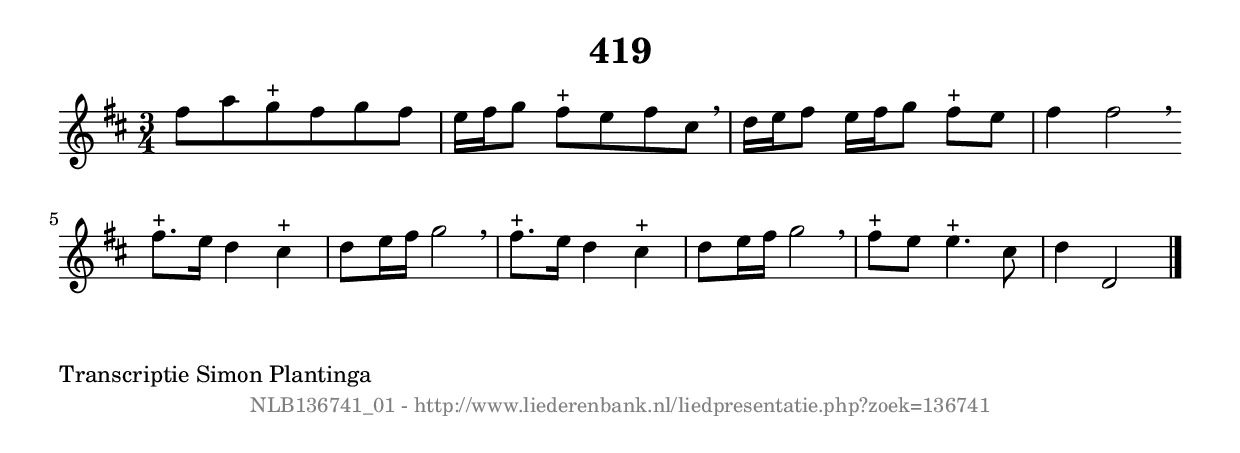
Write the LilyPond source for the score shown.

%
% produced by wce2krn 1.64 (7 June 2014)
%
\version"2.16"
#(append! paper-alist '(("long" . (cons (* 210 mm) (* 2000 mm)))))
#(set-default-paper-size "long")
sb = {\breathe}
mBreak = {\breathe }
bBreak = {\breathe }
x = {\once\override NoteHead #'style = #'cross }
gl=\glissando
itime={\override Staff.TimeSignature #'stencil = ##f }
ficta = {\once\set suggestAccidentals = ##t}
fine = {\once\override Score.RehearsalMark #'self-alignment-X = #1 \mark \markup {\italic{Fine}}}
dc = {\once\override Score.RehearsalMark #'self-alignment-X = #1 \mark \markup {\italic{D.C.}}}
dcf = {\once\override Score.RehearsalMark #'self-alignment-X = #1 \mark \markup {\italic{D.C. al Fine}}}
dcc = {\once\override Score.RehearsalMark #'self-alignment-X = #1 \mark \markup {\italic{D.C. al Coda}}}
ds = {\once\override Score.RehearsalMark #'self-alignment-X = #1 \mark \markup {\italic{D.S.}}}
dsf = {\once\override Score.RehearsalMark #'self-alignment-X = #1 \mark \markup {\italic{D.S. al Fine}}}
dsc = {\once\override Score.RehearsalMark #'self-alignment-X = #1 \mark \markup {\italic{D.S. al Coda}}}
pv = {\set Score.repeatCommands = #'((volta "1"))}
sv = {\set Score.repeatCommands = #'((volta "2"))}
tv = {\set Score.repeatCommands = #'((volta "3"))}
qv = {\set Score.repeatCommands = #'((volta "4"))}
xv = {\set Score.repeatCommands = #'((volta #f))}
\header{ tagline = ""
title = "419"
}
\score {{
\key d \major
\relative g'
{
\set melismaBusyProperties = #'()
\time 3/4
\tempo 4=120
\override Score.MetronomeMark #'transparent = ##t
\override Score.RehearsalMark #'break-visibility = #(vector #t #t #f)
fis'8 a8 g8^"+" fis8 g8 fis8 | e16 fis16 g8 fis8^"+" e8 fis8 cis8 \sb | d16 e16 fis8 e16 fis16 g8 fis8^"+" e8 | fis4 fis2 \bar ":|:" \bBreak
fis8.^"+" e16 d4 cis4^"+" | d8 e16 fis16 g2 \sb | fis8.^"+" e16 d4 cis4^"+" | d8 e16 fis16 g2 \sb | fis8^"+" e8 e4.^"+" cis8 | d4 d,2 \bar "|."
 }}
 \midi { }
 \layout {
            indent = 0.0\cm
}
}
\markup { \wordwrap-string #" 
Transcriptie Simon Plantinga
"}
\markup { \vspace #0 } \markup { \with-color #grey \fill-line { \center-column { \smaller "NLB136741_01 - http://www.liederenbank.nl/liedpresentatie.php?zoek=136741" } } }
